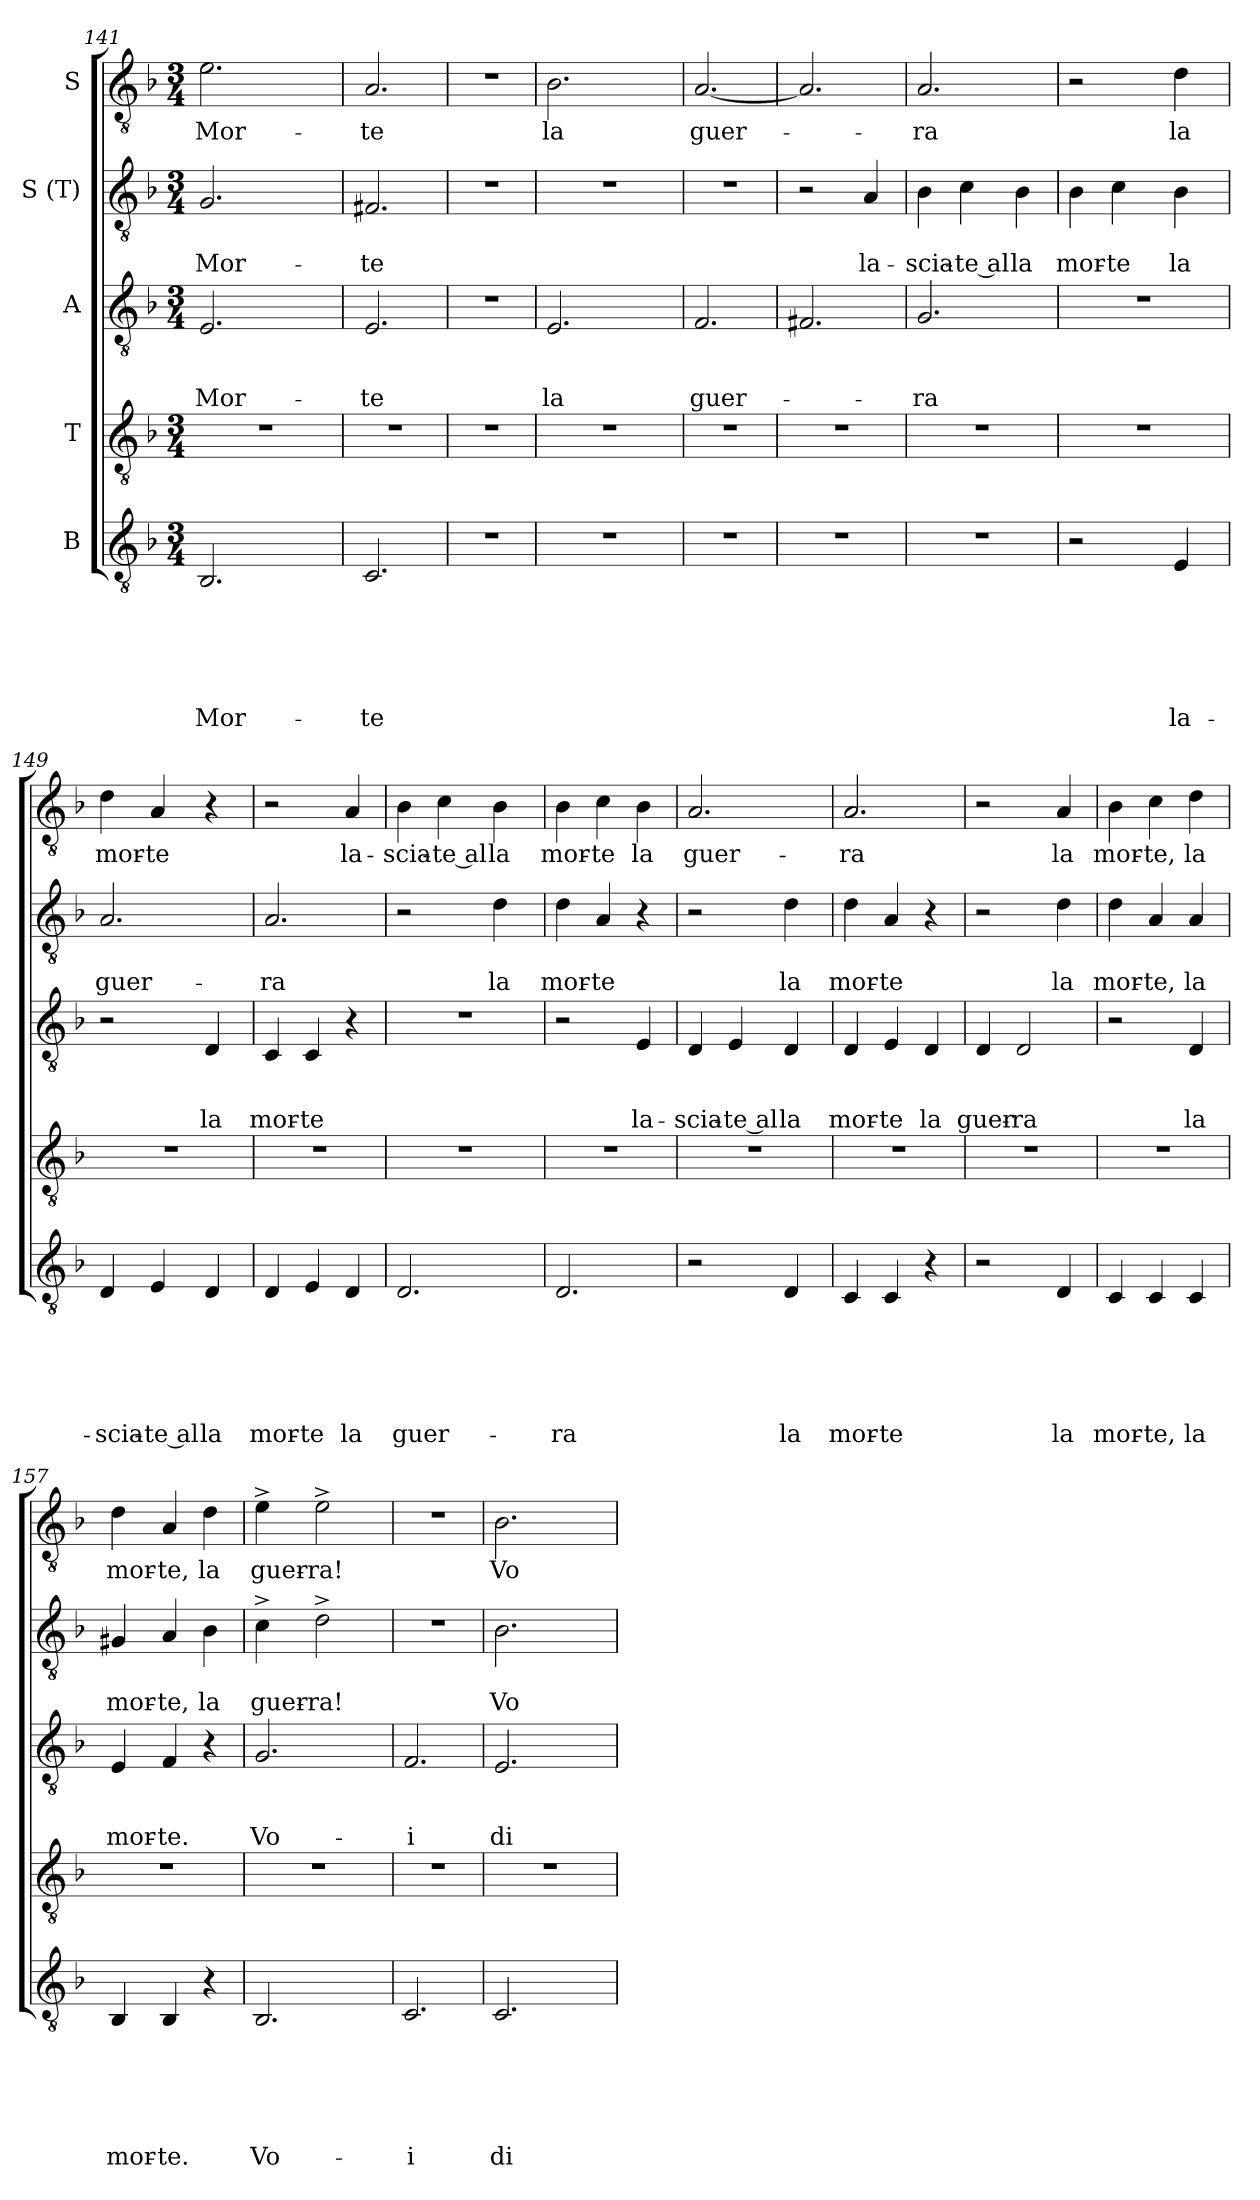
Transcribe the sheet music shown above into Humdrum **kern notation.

**kern	**text	**text	**text	**text	**text	**text	**kern	**kern	**text	**text	**text	**kern	**text	**text	**kern	**text
*part5	*part5	*part5	*part5	*part5	*part5	*part5	*part4	*part3	*part3	*part3	*part3	*part2	*part2	*part2	*part1	*part1
*staff5	*staff5	*staff5	*staff5	*staff5	*staff5	*staff5	*staff4	*staff3	*staff3	*staff3	*staff3	*staff2	*staff2	*staff2	*staff1	*staff1
*I"B	*	*	*	*	*	*	*I"T	*I"A	*	*	*	*I"S (T)	*	*	*I"S	*
*clefGv2	*	*	*	*	*	*	*clefGv2	*clefGv2	*	*	*	*clefGv2	*	*	*clefGv2	*
*k[b-]	*	*	*	*	*	*	*k[b-]	*k[b-]	*	*	*	*k[b-]	*	*	*k[b-]	*
*F:	*	*	*	*	*	*	*F:	*F:	*	*	*	*F:	*	*	*F:	*
*M3/4	*	*	*	*	*	*	*M3/4	*M3/4	*	*	*	*M3/4	*	*	*M3/4	*
=141	=141	=141	=141	=141	=141	=141	=141	=141	=141	=141	=141	=141	=141	=141	=141	=141
!	!	!	!	!	!	!LO:LY:b	!	!	!	!	!LO:LY:b	!	!	!LO:LY:b	!	!LO:LY:b
*^	*	*	*	*	*	*	*	*^	*	*	*	*^	*	*	*^	*
2.BB-/	8.ryy	.	.	.	.	.	Mor-	2.r	2.E/	8.ryy	.	.	Mor-	2.G/	8.ryy	.	Mor-	2.e\	8ryy	Mor-
.	.	.	.	.	.	.	.	.	.	.	.	.	.	.	.	.	.	.	32ryy	.
.	.	.	.	.	.	.	.	.	.	.	.	.	.	.	.	.	.	.	2ryy	.
.	2ryy	.	.	.	.	.	.	.	.	2ryy	.	.	.	.	2ryy	.	.	.	.	.
.	.	.	.	.	.	.	.	.	.	.	.	.	.	.	.	.	.	.	16.ryy	.
.	16ryy	.	.	.	.	.	.	.	.	16ryy	.	.	.	.	16ryy	.	.	.	.	.
=142	=142	=142	=142	=142	=142	=142	=142	=142	=142	=142	=142	=142	=142	=142	=142	=142	=142	=142	=142	=142
!	!	!	!	!	!	!	!LO:LY:b	!	!	!	!	!	!LO:LY:b	!	!	!	!LO:LY:b	!	!	!LO:LY:b
*	*	*	*	*	*	*	*	*	*v	*v	*	*	*	*	*	*	*	*v	*v	*
*v	*v	*	*	*	*	*	*	*	*	*	*	*	*v	*v	*	*	*	*
2.C/	.	.	.	.	.	-te	2.r	2.E/	.	.	-te	2.F#X/	.	-te	2.A/	-te
=143	=143	=143	=143	=143	=143	=143	=143	=143	=143	=143	=143	=143	=143	=143	=143	=143
!LO:N:vis=1	!	!	!	!	!	!	!	!LO:N:vis=1	!	!	!	!LO:N:vis=1	!	!	!LO:N:vis=1	!
2.r	.	.	.	.	.	.	2.r	2.r	.	.	.	2.r	.	.	2.r	.
=144	=144	=144	=144	=144	=144	=144	=144	=144	=144	=144	=144	=144	=144	=144	=144	=144
!LO:N:vis=1	!	!	!	!	!	!	!	!	!	!	!LO:LY:b	!LO:N:vis=1	!	!	!	!LO:LY:b
*	*	*	*	*	*	*	*	*^	*	*	*	*	*	*	*^	*
2.r	.	.	.	.	.	.	2.r	2.E/	8ryy	.	.	la	2.r	.	.	2.B-\	8ryy	la
.	.	.	.	.	.	.	.	.	32ryy	.	.	.	.	.	.	.	2ryy	.
.	.	.	.	.	.	.	.	.	2ryy	.	.	.	.	.	.	.	.	.
.	.	.	.	.	.	.	.	.	.	.	.	.	.	.	.	.	8ryy	.
.	.	.	.	.	.	.	.	.	16.ryy	.	.	.	.	.	.	.	.	.
=145	=145	=145	=145	=145	=145	=145	=145	=145	=145	=145	=145	=145	=145	=145	=145	=145	=145	=145
!LO:N:vis=1	!	!	!	!	!	!	!	!	!	!	!	!LO:LY:b	!LO:N:vis=1	!	!	!	!	!LO:LY:b
*	*	*	*	*	*	*	*	*v	*v	*	*	*	*	*	*	*v	*v	*
2.r	.	.	.	.	.	.	2.r	2.F/	.	.	guer-	2.r	.	.	[<2.A/	guer-
=146	=146	=146	=146	=146	=146	=146	=146	=146	=146	=146	=146	=146	=146	=146	=146	=146
!LO:N:vis=1	!	!	!	!	!	!	!	!	!	!	!	!	!	!	!	!
2.r	.	.	.	.	.	.	2.r	2.F#X/	.	.	.	2r	.	.	2.A/]	.
!	!	!	!	!	!	!	!	!	!	!	!	!	!	!LO:LY:b	!	!
.	.	.	.	.	.	.	.	.	.	.	.	4A/	.	la-	.	.
=147	=147	=147	=147	=147	=147	=147	=147	=147	=147	=147	=147	=147	=147	=147	=147	=147
!LO:N:vis=1	!	!	!	!	!	!	!	!	!	!	!LO:LY:b	!	!	!LO:LY:b	!	!LO:LY:b
2.r	.	.	.	.	.	.	2.r	2.G/	.	.	-ra	4B-\	.	-scia-	2.A/	-ra
!	!	!	!	!	!	!	!	!	!	!	!	!	!	!LO:LY:b:rj	!	!
.	.	.	.	.	.	.	.	.	.	.	.	4c\	.	te al	.	.
!	!	!	!	!	!	!	!	!	!	!	!	!	!	!LO:LY:b	!	!
.	.	.	.	.	.	.	.	.	.	.	.	4B-\	.	-la	.	.
=148	=148	=148	=148	=148	=148	=148	=148	=148	=148	=148	=148	=148	=148	=148	=148	=148
!	!	!	!	!	!	!	!	!LO:N:vis=1	!	!	!	!	!	!LO:LY:b	!	!
*	*	*	*	*	*	*	*	*	*	*	*	*	*	*	*^	*
2r	.	.	.	.	.	.	2.r	2.r	.	.	.	4B-\	.	mor-	2r	4ryy	.
!	!	!	!	!	!	!	!	!	!	!	!	!	!	!LO:LY:b	!	!	!
.	.	.	.	.	.	.	.	.	.	.	.	4c\	.	-te	.	8ryy	.
.	.	.	.	.	.	.	.	.	.	.	.	.	.	.	.	32ryy	.
.	.	.	.	.	.	.	.	.	.	.	.	.	.	.	.	4ryy	.
!	!	!	!	!	!	!LO:LY:b	!	!	!	!	!	!	!	!LO:LY:b	!	!	!LO:LY:b
4E/	.	.	.	.	.	la-	.	.	.	.	.	4B-\	.	la	4d\	.	la
.	.	.	.	.	.	.	.	.	.	.	.	.	.	.	.	16.ryy	.
!!LO:PB:g=z
=149	=149	=149	=149	=149	=149	=149	=149	=149	=149	=149	=149	=149	=149	=149	=149	=149	=149
!	!	!	!	!	!	!LO:LY:b	!	!	!	!	!	!	!	!LO:LY:b	!	!	!LO:LY:b
*	*	*	*	*	*	*	*	*^	*	*	*	*	*	*	*v	*v	*
4D/	.	.	.	.	.	-scia-	2.r	2r	4...ryy	.	.	.	2.A/	.	guer-	4d\	mor-
!	!	!	!	!	!	!LO:LY:b:rj	!	!	!	!	!	!	!	!	!	!	!LO:LY:b
4E/	.	.	.	.	.	te al	.	.	.	.	.	.	.	.	.	4A/	-te
.	.	.	.	.	.	.	.	.	4ryy	.	.	.	.	.	.	.	.
!	!	!	!	!	!	!LO:LY:b	!	!	!	!	!	!LO:LY:b	!	!	!	!	!
4D/	.	.	.	.	.	-la	.	4D/	.	.	.	la	.	.	.	4r	.
.	.	.	.	.	.	.	.	.	32ryy	.	.	.	.	.	.	.	.
=150	=150	=150	=150	=150	=150	=150	=150	=150	=150	=150	=150	=150	=150	=150	=150	=150	=150
!	!	!	!	!	!	!LO:LY:b	!	!	!	!	!	!LO:LY:b	!	!	!LO:LY:b	!	!
*	*	*	*	*	*	*	*	*v	*v	*	*	*	*	*	*	*	*
4D/	.	.	.	.	.	mor-	2.r	4C/	.	.	mor-	2.A/	.	-ra	2r	.
!	!	!	!	!	!	!LO:LY:b	!	!	!	!	!LO:LY:b	!	!	!	!	!
4E/	.	.	.	.	.	-te	.	4C/	.	.	-te	.	.	.	.	.
!	!	!	!	!	!	!LO:LY:b	!	!	!	!	!	!	!	!	!	!LO:LY:b
4D/	.	.	.	.	.	la	.	4r	.	.	.	.	.	.	4A/	la-
=151	=151	=151	=151	=151	=151	=151	=151	=151	=151	=151	=151	=151	=151	=151	=151	=151
!	!	!	!	!	!	!LO:LY:b	!	!LO:N:vis=1	!	!	!	!	!	!	!	!LO:LY:b
*	*	*	*	*	*	*	*	*	*	*	*	*^	*	*	*	*
2.D/	.	.	.	.	.	guer-	2.r	2.r	.	.	.	2r	4..ryy	.	.	4B-\	-scia-
!	!	!	!	!	!	!	!	!	!	!	!	!	!	!	!	!	!LO:LY:b:rj
.	.	.	.	.	.	.	.	.	.	.	.	.	.	.	.	4c\	te al
.	.	.	.	.	.	.	.	.	.	.	.	.	4ryy	.	.	.	.
!	!	!	!	!	!	!	!	!	!	!	!	!	!	!	!LO:LY:b	!	!LO:LY:b
.	.	.	.	.	.	.	.	.	.	.	.	4d\	.	.	la	4B-\	-la
.	.	.	.	.	.	.	.	.	.	.	.	.	16ryy	.	.	.	.
=152	=152	=152	=152	=152	=152	=152	=152	=152	=152	=152	=152	=152	=152	=152	=152	=152	=152
!	!	!	!	!	!	!LO:LY:b	!	!	!	!	!	!	!	!	!LO:LY:b	!	!LO:LY:b
*	*	*	*	*	*	*	*	*	*	*	*	*v	*v	*	*	*	*
2.D/	.	.	.	.	.	-ra	2.r	2r	.	.	.	4d\	.	mor-	4B-\	mor-
!	!	!	!	!	!	!	!	!	!	!	!	!	!	!LO:LY:b	!	!LO:LY:b
.	.	.	.	.	.	.	.	.	.	.	.	4A/	.	-te	4c\	-te
!	!	!	!	!	!	!	!	!	!	!	!LO:LY:b	!	!	!	!	!LO:LY:b
.	.	.	.	.	.	.	.	4E/	.	.	la-	4r	.	.	4B-\	la
=153	=153	=153	=153	=153	=153	=153	=153	=153	=153	=153	=153	=153	=153	=153	=153	=153
!	!	!	!	!	!	!	!	!	!	!	!LO:LY:b	!	!	!	!	!LO:LY:b
*^	*	*	*	*	*	*	*	*	*	*	*	*	*	*	*	*
2r	4...ryy	.	.	.	.	.	.	2.r	4D/	.	.	-scia-	2r	.	.	2.A/	guer-
!	!	!	!	!	!	!	!	!	!	!	!	!LO:LY:b:rj	!	!	!	!	!
.	.	.	.	.	.	.	.	.	4E/	.	.	te al	.	.	.	.	.
.	4ryy	.	.	.	.	.	.	.	.	.	.	.	.	.	.	.	.
!	!	!	!	!	!	!	!LO:LY:b	!	!	!	!	!LO:LY:b	!	!	!LO:LY:b	!	!
4D/	.	.	.	.	.	.	la	.	4D/	.	.	-la	4d\	.	la	.	.
.	32ryy	.	.	.	.	.	.	.	.	.	.	.	.	.	.	.	.
=154	=154	=154	=154	=154	=154	=154	=154	=154	=154	=154	=154	=154	=154	=154	=154	=154	=154
!	!	!	!	!	!	!	!LO:LY:b	!	!	!	!	!LO:LY:b	!	!	!LO:LY:b	!	!LO:LY:b
*v	*v	*	*	*	*	*	*	*	*	*	*	*	*	*	*	*	*
4C/	.	.	.	.	.	mor-	2.r	4D/	.	.	mor-	4d\	.	mor-	2.A/	-ra
!	!	!	!	!	!	!LO:LY:b	!	!	!	!	!LO:LY:b	!	!	!LO:LY:b	!	!
4C/	.	.	.	.	.	-te	.	4E/	.	.	-te	4A/	.	-te	.	.
!	!	!	!	!	!	!	!	!	!	!	!LO:LY:b	!	!	!	!	!
4r	.	.	.	.	.	.	.	4D/	.	.	la	4r	.	.	.	.
=155	=155	=155	=155	=155	=155	=155	=155	=155	=155	=155	=155	=155	=155	=155	=155	=155
!	!	!	!	!	!	!	!	!	!	!	!LO:LY:b	!	!	!	!	!
2r	.	.	.	.	.	.	2.r	4D/	.	.	guer-	2r	.	.	2r	.
!	!	!	!	!	!	!	!	!	!	!	!LO:LY:b	!	!	!	!	!
.	.	.	.	.	.	.	.	2D/	.	.	-ra	.	.	.	.	.
!	!	!	!	!	!	!LO:LY:b	!	!	!	!	!	!	!	!LO:LY:b	!	!LO:LY:b
4D/	.	.	.	.	.	la	.	.	.	.	.	4d\	.	la	4A/	la
=156	=156	=156	=156	=156	=156	=156	=156	=156	=156	=156	=156	=156	=156	=156	=156	=156
!	!	!	!	!	!	!LO:LY:b	!	!	!	!	!	!	!	!LO:LY:b	!	!LO:LY:b
4C/	.	.	.	.	.	mor-	2.r	2r	.	.	.	4d\	.	mor-	4B-\	mor-
!	!	!	!	!	!	!LO:LY:b	!	!	!	!	!	!	!	!LO:LY:b	!	!LO:LY:b
4C/	.	.	.	.	.	-te,	.	.	.	.	.	4A/	.	-te,	4c\	-te,
!	!	!	!	!	!	!LO:LY:b	!	!	!	!	!LO:LY:b	!	!	!LO:LY:b	!	!LO:LY:b
4C/	.	.	.	.	.	la	.	4D/	.	.	la	4A/	.	la	4d\	la
=157	=157	=157	=157	=157	=157	=157	=157	=157	=157	=157	=157	=157	=157	=157	=157	=157
!	!	!	!	!	!	!LO:LY:b	!	!	!	!	!LO:LY:b	!	!	!LO:LY:b	!	!LO:LY:b
4BB-/	.	.	.	.	.	mor-	2.r	4E/	.	.	mor-	4G#X/	.	mor-	4d\	mor-
!	!	!	!	!	!	!LO:LY:b	!	!	!	!	!LO:LY:b	!	!	!LO:LY:b	!	!LO:LY:b
4BB-/	.	.	.	.	.	-te.	.	4F/	.	.	-te.	4A/	.	-te,	4A/	-te,
!	!	!	!	!	!	!	!	!	!	!	!	!	!	!LO:LY:b	!	!LO:LY:b
4r	.	.	.	.	.	.	.	4r	.	.	.	4B-\	.	la	4d\	la
!!LO:LB:g=z
=158	=158	=158	=158	=158	=158	=158	=158	=158	=158	=158	=158	=158	=158	=158	=158	=158
!	!	!	!	!	!	!LO:LY:b	!	!	!	!	!LO:LY:b	!	!	!LO:LY:b	!	!LO:LY:b
*^	*	*	*	*	*	*	*	*^	*	*	*	*	*	*	*	*
2.BB-/	8ryy	.	.	.	.	.	Vo-	2.r	2.G/	8ryy	.	.	Vo-	4c^>\	.	guer-	4e^>\	guer-
.	32ryy	.	.	.	.	.	.	.	.	32ryy	.	.	.	.	.	.	.	.
.	2ryy	.	.	.	.	.	.	.	.	2ryy	.	.	.	.	.	.	.	.
!	!	!	!	!	!	!	!	!	!	!	!	!	!	!	!	!LO:LY:b	!	!LO:LY:b
.	.	.	.	.	.	.	.	.	.	.	.	.	.	2d^>\	.	-ra!	2e^>\	-ra!
.	16.ryy	.	.	.	.	.	.	.	.	16.ryy	.	.	.	.	.	.	.	.
=159	=159	=159	=159	=159	=159	=159	=159	=159	=159	=159	=159	=159	=159	=159	=159	=159	=159	=159
!	!	!	!	!	!	!	!LO:LY:b:rj	!	!	!	!	!	!LO:LY:b:rj	!LO:N:vis=1	!	!	!LO:N:vis=1	!
*v	*v	*	*	*	*	*	*	*	*v	*v	*	*	*	*	*	*	*	*
2.C/	.	.	.	.	.	-i	2.r	2.F/	.	.	-i	2.r	.	.	2.r	.
=160	=160	=160	=160	=160	=160	=160	=160	=160	=160	=160	=160	=160	=160	=160	=160	=160
!	!	!	!	!	!	!LO:LY:b	!	!	!	!	!LO:LY:b	!	!	!LO:LY:b	!	!LO:LY:b
*	*	*	*	*	*	*	*	*	*	*	*	*^	*	*	*^	*
2.C/	.	.	.	.	.	di-	2.r	2.E/	.	.	di-	2.B-\	16.ryy	.	Vo-	2.B-\	16.ryy	Vo-
.	.	.	.	.	.	.	.	.	.	.	.	.	2ryy	.	.	.	2ryy	.
.	.	.	.	.	.	.	.	.	.	.	.	.	8ryy	.	.	.	8ryy	.
.	.	.	.	.	.	.	.	.	.	.	.	.	32ryy	.	.	.	32ryy	.
*	*	*	*	*	*	*	*	*	*	*	*	*v	*v	*	*	*	*	*
*	*	*	*	*	*	*	*	*	*	*	*	*	*	*	*v	*v	*
=	=	=	=	=	=	=	=	=	=	=	=	=	=	=	=	=
*-	*-	*-	*-	*-	*-	*-	*-	*-	*-	*-	*-	*-	*-	*-	*-	*-
